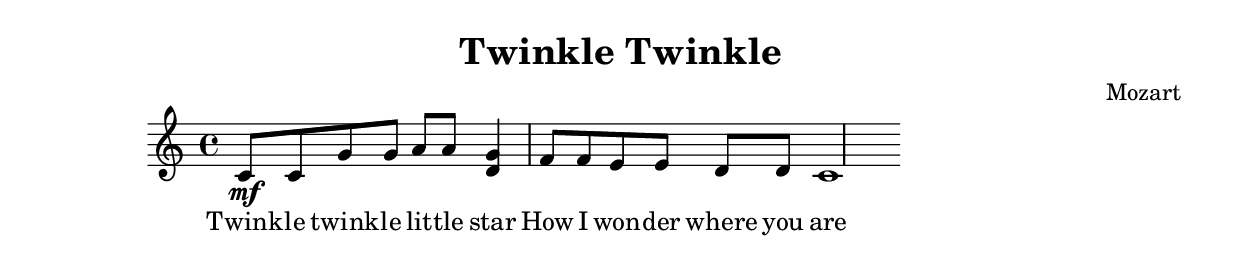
\header {
  title = "Twinkle Twinkle"
  composer = "Mozart"
}

\relative c' {
  c8\mf c g' g
  a a <g d>4
  f8 f e e d d 
  c1
}

\addlyrics {
  Twink -- le twink -- le lit -- tle star
  How I won -- der where you are
}
